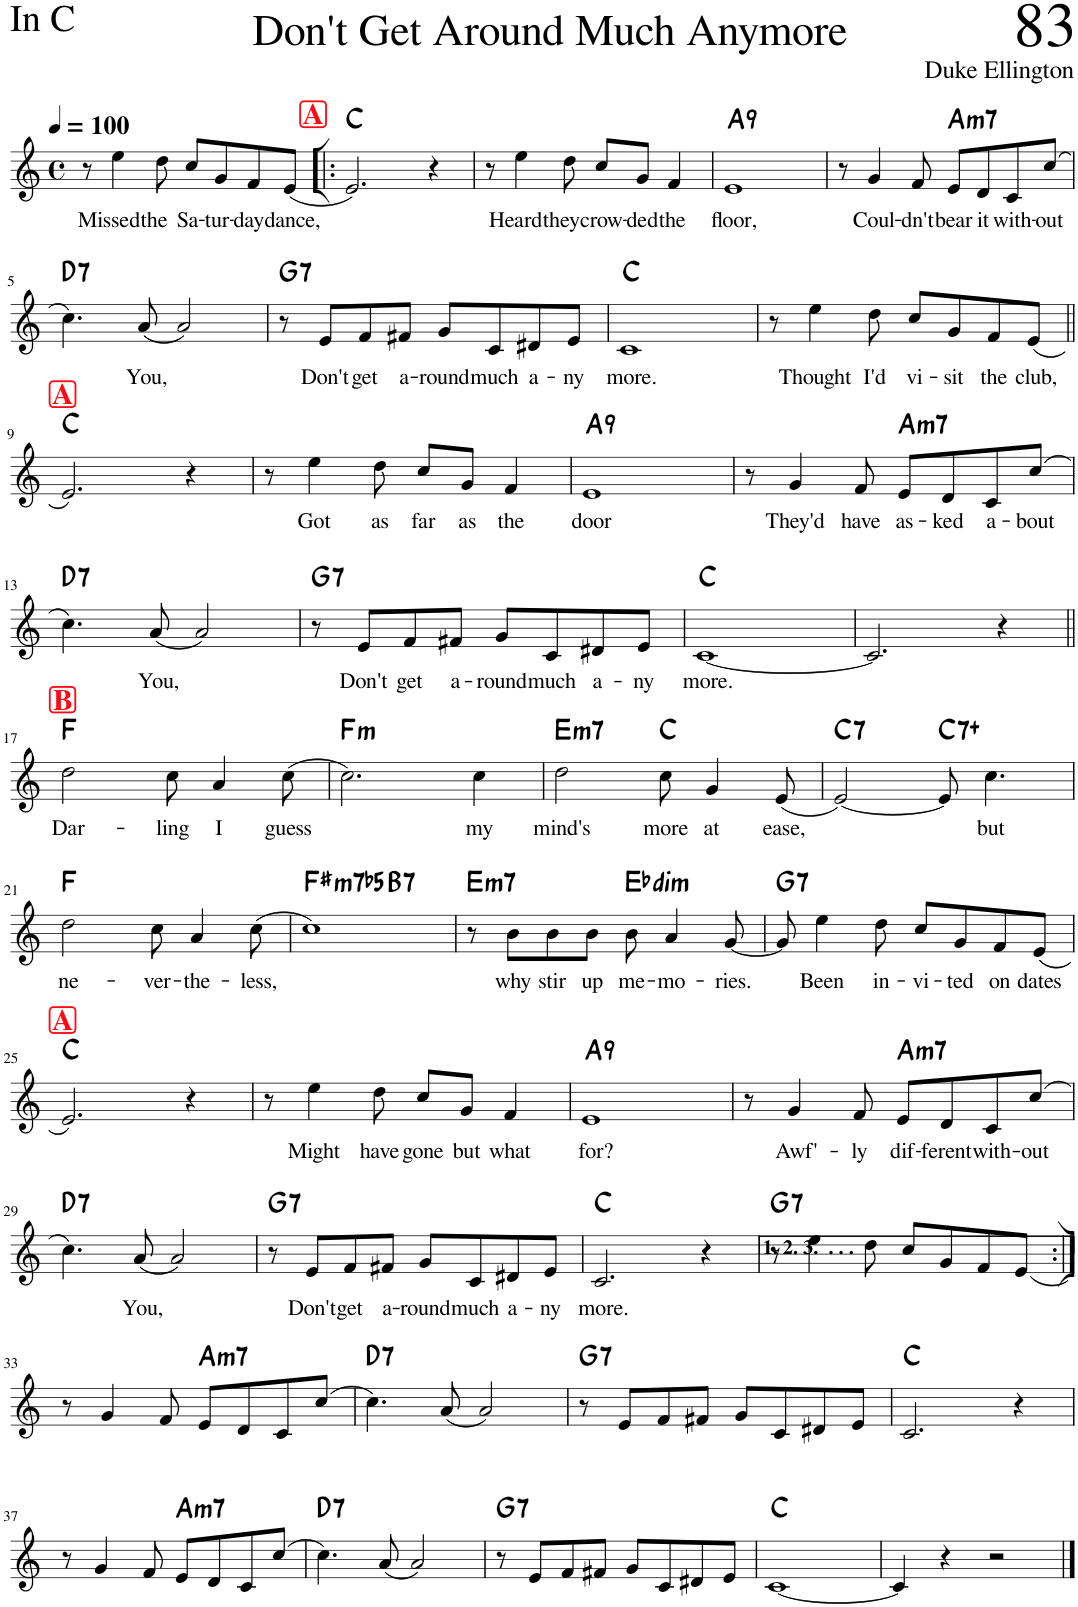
**kern	**text	**harte
*part1	*part1	*part1
*staff1	*staff1	*
*I"Piano	*	*
*I'Pno.	*	*
*clefG2	*	*
*k[]	*	*
*M4/4	*	*
*met(c)	*	*
*MM100	*	*
=	=	=
8r	.	.
!	!LO:LY:b	!
4ee\	Missed	.
!	!LO:LY:b	!
8dd\	the	.
!	!LO:LY:b	!
8cc/L	Sa-	.
!	!LO:LY:b	!
8g/	-tur-	.
!	!LO:LY:b	!
8f/	-day	.
!	!LO:LY:b	!
(8e/J	dance,	.
!!LO:REH:place=s1:a:B:cj:color=#FF0913:fs=16:t=A
=1!|:	=1!|:	=1!|:
2.e/)	.	C:maj
4r	.	.
=2	=2	=2
8r	.	.
!	!LO:LY:b	!
4ee\	Heard	.
!	!LO:LY:b	!
8dd\	they	.
!	!LO:LY:b	!
8cc/L	crow-	.
!	!LO:LY:b	!
8g/J	-ded	.
!	!LO:LY:b	!
4f/	the	.
=3	=3	=3
!	!LO:LY:b	!LO:H:kt=9
1e	floor,	A:9
=4	=4	=4
8r	.	.
!	!LO:LY:b	!
4g/	Coul-	.
!	!LO:LY:b	!
8f/	-dn't	.
!	!LO:LY:b	!LO:H:kt=m7
8e/L	bear	A:min7
!	!LO:LY:b	!
8d/	it	.
!	!LO:LY:b	!
8c/	with-	.
!	!LO:LY:b	!
(8cc/J	out	.
!!LO:LB:g=z
=5	=5	=5
!	!	!LO:H:kt=7
4.cc\)	.	D:7
!	!LO:LY:b	!
(8a/	You,	.
2a/)	.	.
=6	=6	=6
!	!	!LO:H:kt=7
8r	.	G:7
!	!LO:LY:b	!
8e/L	Don't	.
!	!LO:LY:b	!
8f/	get	.
!	!LO:LY:b	!
8f#X/J	a-	.
!	!LO:LY:b	!
8g/L	-round	.
!	!LO:LY:b	!
8c/	much	.
!	!LO:LY:b	!
8d#X/	a-	.
!	!LO:LY:b	!
8e/J	ny	.
=7	=7	=7
!	!LO:LY:b	!
1c	more.	C:maj
=8	=8	=8
8r	.	.
!	!LO:LY:b	!
4ee\	Thought	.
!	!LO:LY:b	!
8dd\	I'd	.
!	!LO:LY:b	!
8cc/L	vi-	.
!	!LO:LY:b	!
8g/	-sit	.
!	!LO:LY:b	!
8f/	the	.
!	!LO:LY:b	!
(8e/J	club,	.
!!LO:LB:g=z
!!LO:REH:place=s1:a:B:cj:color=#FF0913:fs=16:t=A
=9||	=9||	=9||
2.e/)	.	C:maj
4r	.	.
=10	=10	=10
8r	.	.
!	!LO:LY:b	!
4ee\	Got	.
!	!LO:LY:b	!
8dd\	as	.
!	!LO:LY:b	!
8cc/L	far	.
!	!LO:LY:b	!
8g/J	as	.
!	!LO:LY:b	!
4f/	the	.
=11	=11	=11
!	!LO:LY:b	!LO:H:kt=9
1e	door	A:9
=12	=12	=12
8r	.	.
!	!LO:LY:b	!
4g/	They'd	.
!	!LO:LY:b	!
8f/	have	.
!	!LO:LY:b	!LO:H:kt=m7
8e/L	as-	A:min7
!	!LO:LY:b	!
8d/	-ked	.
!	!LO:LY:b	!
8c/	a-	.
!	!LO:LY:b	!
(8cc/J	-bout	.
!!LO:LB:g=z
=13	=13	=13
!	!	!LO:H:kt=7
4.cc\)	.	D:7
!	!LO:LY:b	!
(8a/	You,	.
2a/)	.	.
=14	=14	=14
!	!	!LO:H:kt=7
8r	.	G:7
!	!LO:LY:b	!
8e/L	Don't	.
!	!LO:LY:b	!
8f/	get	.
!	!LO:LY:b	!
8f#X/J	a-	.
!	!LO:LY:b	!
8g/L	-round	.
!	!LO:LY:b	!
8c/	much	.
!	!LO:LY:b	!
8d#X/	a-	.
!	!LO:LY:b	!
8e/J	-ny	.
=15	=15	=15
!	!LO:LY:b	!
[1c	more.	C:maj
=16	=16	=16
2.c/]	.	.
4r	.	.
!!LO:LB:g=z
!!LO:REH:place=s1:a:B:cj:color=#FF0913:fs=16:t=B
=17||	=17||	=17||
!	!LO:LY:b	!
2dd\	Dar-	F:maj
!	!LO:LY:b	!
8cc\	-ling	.
!	!LO:LY:b	!
4a/	I	.
!	!LO:LY:b	!
(8cc\	guess	.
=18	=18	=18
!	!	!LO:H:kt=m
2.cc\)	.	F:min
!	!LO:LY:b	!
4cc\	my	.
=19	=19	=19
!	!LO:LY:b	!LO:H:kt=m7
2dd\	mind's	E:min7
!	!LO:LY:b	!
8cc\	more	C:maj
!	!LO:LY:b	!
4g/	at	.
!	!LO:LY:b	!
(8e/	ease,	.
=20	=20	=20
!	!	!LO:H:kt=7
[2e/)	.	C:7
!	!	!LO:H:kt=7+
8e/]	.	C:aug(b7)
!	!LO:LY:b	!
4.cc\	but	.
!!LO:LB:g=z
=21	=21	=21
!	!LO:LY:b	!
2dd\	ne-	F:maj
!	!LO:LY:b	!
8cc\	-ver-	.
!	!LO:LY:b	!
4a/	-the-	.
!	!LO:LY:b	!
(8cc\	-less,	.
=22	=22	=22
!	!	!LO:H:kt=m7b5
*^	*	*
1cc)	2ryy	.	F#:hdim7
!	!	!	!LO:H:kt=7
.	2ryy	.	B:7
=23	=23	=23	=23
!	!	!	!LO:H:kt=m7
*v	*v	*	*
8r	.	E:min7
!	!LO:LY:b	!
8b\L	why	.
!	!LO:LY:b	!
8b\	stir	.
!	!LO:LY:b	!
8b\J	up	.
!	!LO:LY:b	!LO:H:kt=dim
8b\	me-	Eb:dim
!	!LO:LY:b	!
4a/	-mo-	.
!	!LO:LY:b	!
[8g/	-ries.	.
=24	=24	=24
!	!	!LO:H:kt=7
8g/]	.	G:7
!	!LO:LY:b	!
4ee\	Been	.
!	!LO:LY:b	!
8dd\	in-	.
!	!LO:LY:b	!
8cc/L	-vi-	.
!	!LO:LY:b	!
8g/	-ted	.
!	!LO:LY:b	!
8f/	on	.
!	!LO:LY:b	!
(8e/J	dates	.
!!LO:LB:g=z
!!LO:REH:place=s1:a:B:cj:color=#FF0913:fs=16:t=A
=25	=25	=25
2.e/)	.	C:maj
4r	.	.
=26	=26	=26
8r	.	.
!	!LO:LY:b	!
4ee\	Might	.
!	!LO:LY:b	!
8dd\	have	.
!	!LO:LY:b	!
8cc/L	gone	.
!	!LO:LY:b	!
8g/J	but	.
!	!LO:LY:b	!
4f/	what	.
=27	=27	=27
!	!LO:LY:b	!LO:H:kt=9
1e	for?	A:9
=28	=28	=28
8r	.	.
!	!LO:LY:b	!
4g/	Awf'-	.
!	!LO:LY:b	!
8f/	-ly	.
!	!LO:LY:b	!LO:H:kt=m7
8e/L	dif-	A:min7
!	!LO:LY:b	!
8d/	-ferent	.
!	!LO:LY:b	!
8c/	with-	.
!	!LO:LY:b	!
(8cc/J	-out	.
!!LO:LB:g=z
=29	=29	=29
!	!	!LO:H:kt=7
4.cc\)	.	D:7
!	!LO:LY:b	!
(8a/	You,	.
2a/)	.	.
=30	=30	=30
!	!	!LO:H:kt=7
8r	.	G:7
!	!LO:LY:b	!
8e/L	Don't	.
!	!LO:LY:b	!
8f/	get	.
!	!LO:LY:b	!
8f#X/J	a-	.
!	!LO:LY:b	!
8g/L	-round	.
!	!LO:LY:b	!
8c/	much	.
!	!LO:LY:b	!
8d#X/	a-	.
!	!LO:LY:b	!
8e/J	-ny	.
=31	=31	=31
!	!LO:LY:b	!
2.c/	more.	C:maj
4r	.	.
=32	=32	=32
!	!	!LO:H:kt=7
8r	.	G:7
4ee\	.	.
8dd\	.	.
8cc/L	.	.
8g/	.	.
(8f/	.	.
8e/J)	.	.
!!LO:LB:g=z
=33:|!	=33:|!	=33:|!
8r	.	.
4g/	.	.
8f/	.	.
!	!	!LO:H:kt=m7
8e/L	.	A:min7
8d/	.	.
8c/	.	.
(8cc/J	.	.
=34	=34	=34
!	!	!LO:H:kt=7
4.cc\)	.	D:7
(8a/	.	.
2a/)	.	.
=35	=35	=35
!	!	!LO:H:kt=7
8r	.	G:7
8e/L	.	.
8f/	.	.
8f#X/J	.	.
8g/L	.	.
8c/	.	.
8d#X/	.	.
8e/J	.	.
=36	=36	=36
2.c/	.	C:maj
4r	.	.
!!LO:LB:g=z
=37	=37	=37
8r	.	.
4g/	.	.
8f/	.	.
!	!	!LO:H:kt=m7
8e/L	.	A:min7
8d/	.	.
8c/	.	.
(8cc/J	.	.
=38	=38	=38
!	!	!LO:H:kt=7
4.cc\)	.	D:7
(8a/	.	.
2a/)	.	.
=39	=39	=39
!	!	!LO:H:kt=7
8r	.	G:7
8e/L	.	.
8f/	.	.
8f#X/J	.	.
8g/L	.	.
8c/	.	.
8d#X/	.	.
8e/J	.	.
=40	=40	=40
[1c	.	C:maj
=41	=41	=41
4c/]	.	.
4r	.	.
2r	.	.
==	==	==
*-	*-	*-
